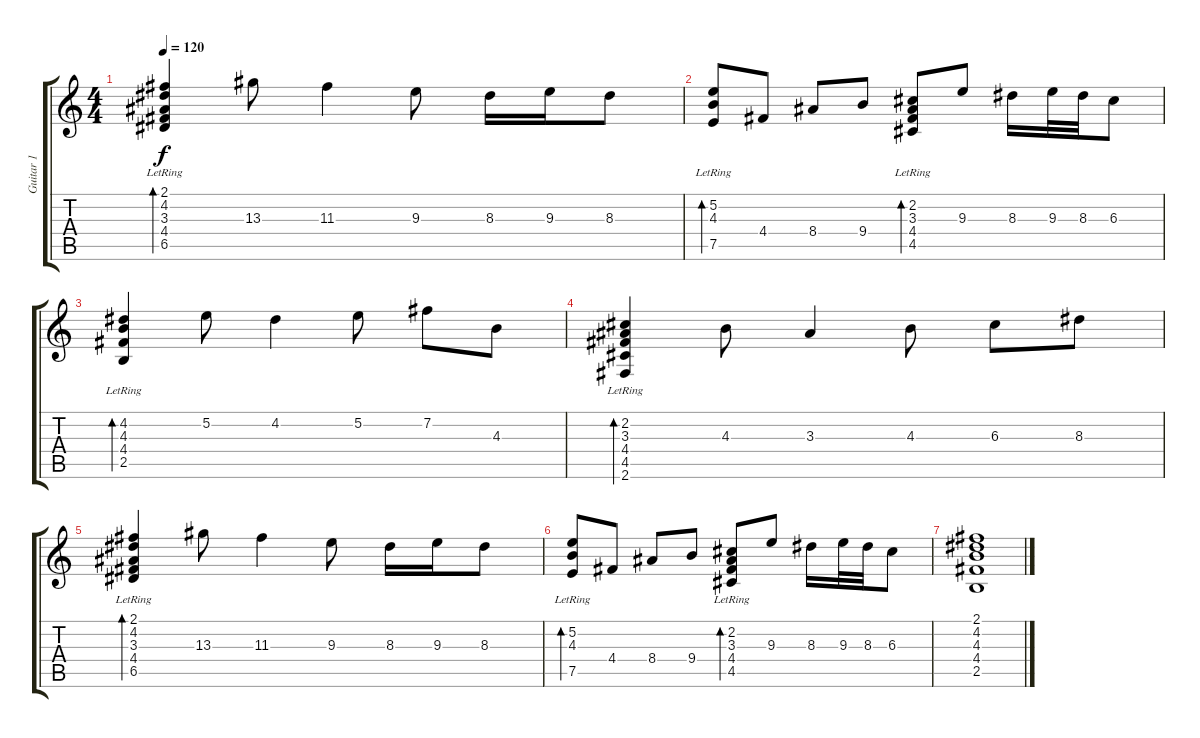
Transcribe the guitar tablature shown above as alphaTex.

\track ("Guitar 1" "Guitar 1") {instrument electricguitarjazz}
\staff {score tabs}
\tuning (E4 B3 G3 D3 A2 E2) {hide}
\ts (4 4)
\tempo 120
\clef g2
\ks c
(2.1{lr} 4.2{lr} 3.3 4.4{lr} 6.5).4{bd 120 dy f} 13.3.8 11.3.4 9.3.8 8.3.16 9.3.16 8.3.8 |
(5.2{lr} 4.3{lr} 7.5).8{bd 120} 4.4.8 8.4.8 9.4.8 (2.2{lr} 3.3{lr} 4.4{lr} 4.5{lr}).8{bd 120} 9.3.8 8.3.16 9.3.32 8.3.32 6.3.8 |
(4.2 4.3{lr} 4.4{lr} 2.5{lr}).4{bd 120 volume 13} 5.2.8 4.2.4 5.2.8 7.2.8 4.3.8 |
(2.2{lr} 3.3 4.4{lr} 4.5{lr} 2.6{lr}).4{bd 120} 4.3.8 3.3.4 4.3.8 6.3.8 8.3.8 |
(2.1{lr} 4.2{lr} 3.3 4.4{lr} 6.5).4{bd 120} 13.3.8 11.3.4 9.3.8 8.3.16 9.3.16 8.3.8 |
(5.2{lr} 4.3{lr} 7.5).8{bd 120} 4.4.8 8.4.8 9.4.8 (2.2{lr} 3.3{lr} 4.4{lr} 4.5{lr}).8{bd 120} 9.3.8 8.3.16 9.3.32 8.3.32 6.3.8 |
(2.1 4.2 4.3 4.4 2.5).1
